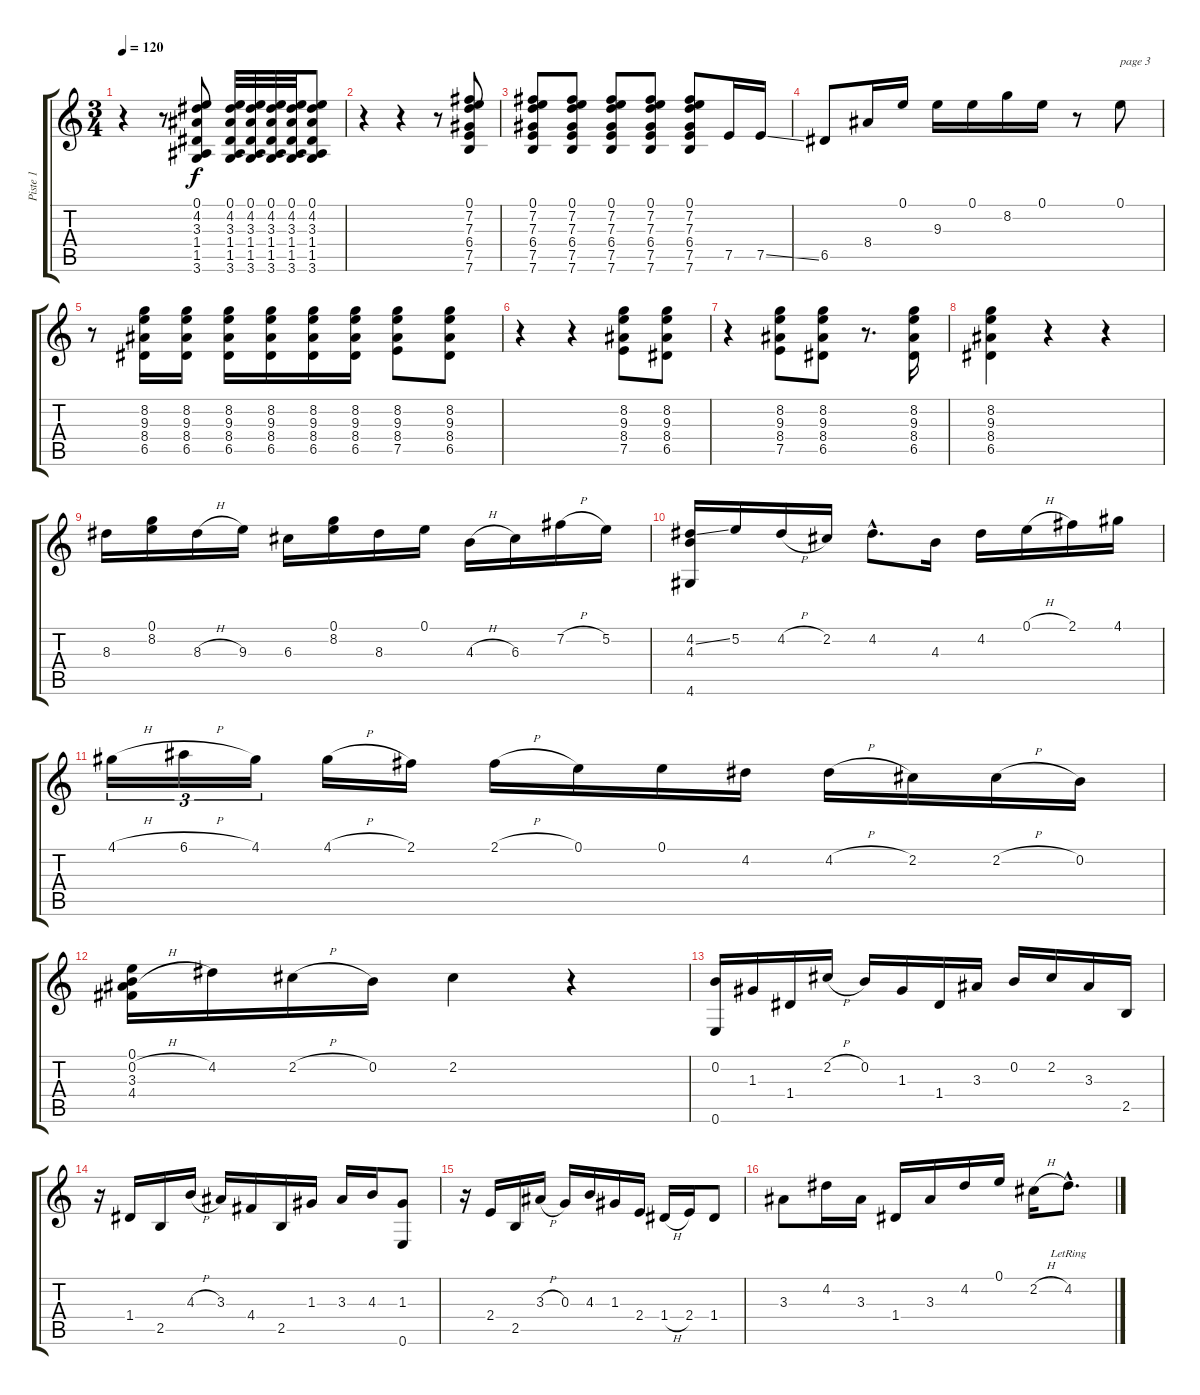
\track ("Piste 1" "Piste 1") {instrument acousticguitarnylon}
\staff {score tabs}
\tuning (E4 B3 G3 D3 A2 E2) {hide}
\ts (3 4)
\tempo 120
\clef g2
\ks c
r.4{dy f} r.8 (0.1 4.2 3.3 1.4 1.5 3.6).8 (0.1 4.2 3.3 1.4 1.5 3.6).32 (0.1 4.2 3.3 1.4 1.5 3.6).32 (0.1 4.2 3.3 1.4 1.5 3.6).32 (0.1 4.2 3.3 1.4 1.5 3.6).32 (0.1 4.2 3.3 1.4 1.5 3.6).8 |
r.4 r.4 r.8 (0.1 7.2 7.3 6.4 7.5 7.6).8 |
(0.1 7.2 7.3 6.4 7.5 7.6).8 (0.1 7.2 7.3 6.4 7.5 7.6).8 (0.1 7.2 7.3 6.4 7.5 7.6).8 (0.1 7.2 7.3 6.4 7.5 7.6).8 (0.1 7.2 7.3 6.4 7.5 7.6).8 7.5.16 7.5{ss}.16 |
6.5.8 8.4.16 0.1.16 9.3.16 0.1.16 8.2.16 0.1.16 r.8 0.1.8{txt "page 3"} |
r.8 (8.2 9.3 8.4 6.5).16 (8.2 9.3 8.4 6.5).16 (8.2 9.3 8.4 6.5).16 (8.2 9.3 8.4 6.5).16 (8.2 9.3 8.4 6.5).16 (8.2 9.3 8.4 6.5).16 (8.2 9.3 8.4 7.5).8 (8.2 9.3 8.4 6.5).8 |
r.4 r.4 (8.2 9.3 8.4 7.5).8 (8.2 9.3 8.4 6.5).8 |
r.4 (8.2 9.3 8.4 7.5).8 (8.2 9.3 8.4 6.5).8 r.8{d} (8.2 9.3 8.4 6.5).16 |
(8.2 9.3 8.4 6.5).4 r.4 r.4 |
8.3.16 (0.1 8.2).16 8.3{h}.16 9.3.16 6.3.16 (0.1 8.2).16 8.3.16 0.1.16 4.3{h}.16 6.3.16 7.2{h}.16 5.2.16 |
(4.2{ss} 4.3 4.6).16 5.2.16 4.2{h}.16 2.2.16 4.2{hac}.8{d} 4.3.16 4.2.16 0.1{h}.16 2.1.16 4.1.16 |
4.1{h}.16{tu (3 2)} 6.1{h}.16{tu (3 2)} 4.1.16{tu (3 2)} 4.1{h}.16 2.1.16 2.1{h}.16 0.1.16 0.1.16 4.2.16 4.2{h}.16 2.2.16 2.2{h}.16 0.2.16 |
(0.1 0.2{h} 3.3 4.4).16 4.2.16 2.2{h}.16 0.2.16 2.2.4 r.4 |
(0.2 0.6).16 1.3.16 1.4.16 2.2{h}.16 0.2.16 1.3.16 1.4.16 3.3.16 0.2.16 2.2.16 3.3.16 2.5.16 |
r.16 1.4.16 2.5.16 4.3{h}.16 3.3.16 4.4.16 2.5.16 1.3.16 3.3.16 4.3.16 (1.3 0.6).8 |
r.16 2.4.16 2.5.16 3.3{h}.16 0.3.16 4.3.16 1.3.16 2.4.16 1.4{h}.16 2.4.16 1.4.8 |
3.3.8 4.2.16 3.3.16 1.4.16 3.3.16 4.2.16 0.1.16 2.2{h}.16 4.2{hac lr}.8{d}
